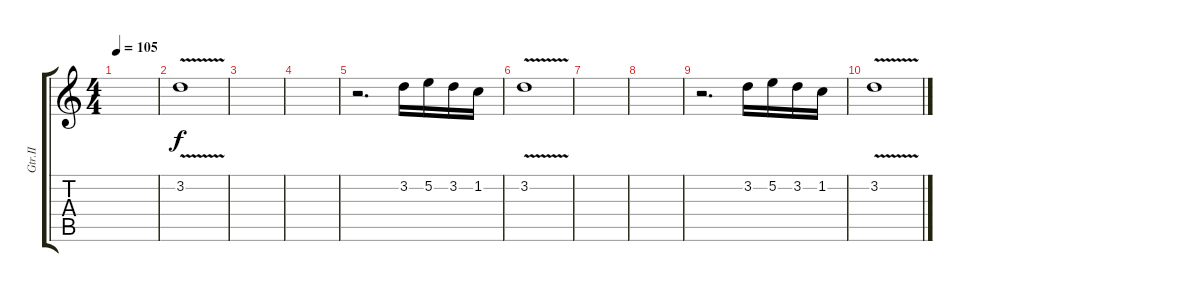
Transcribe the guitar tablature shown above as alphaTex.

\track ("Gtr.II" "Gtr.II") {instrument electricguitarjazz}
\staff {score tabs}
\tuning (E4 B3 G3 D3 A2 E2) {hide}
\ts (4 4)
\tempo 105
\clef g2
\ks c
|
3.2{v}.1 |
|
|
r.2{d} 3.2.16 5.2.16 3.2.16 1.2.16 |
3.2{v}.1 |
|
|
r.2{d} 3.2.16 5.2.16 3.2.16 1.2.16 |
3.2{v}.1
